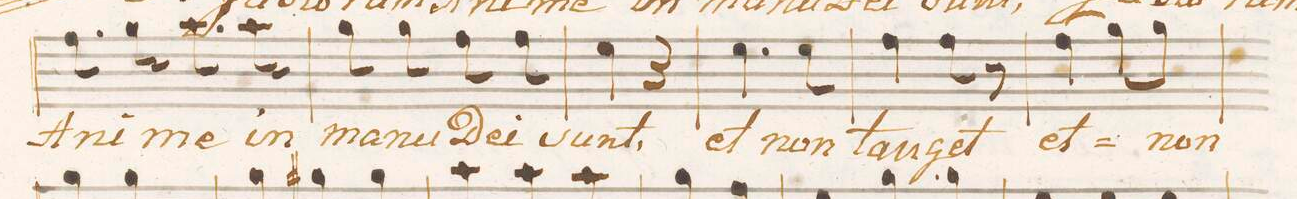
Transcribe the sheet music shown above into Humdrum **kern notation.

**kern	**text
*I"Alto.	*
*clefC3	*
*k[f#]	*
*M2/4	*
8.g\	A-
16a\	-ni-
8.b\	-me
16b\	in
=7	=7
8a\	ma-
8a\	-nu
8g\	De-
8g\	-i
=8	=8
4f#\	sunt,
4r	.
=9	=9
4.f#\	et
8f#\	non
=10	=10
4g\	tan-
8g\	-get
8r	.
=11	=11
(>4g\	et
8a\L)	.
8a\J	non
=12	=12
*-	*-
